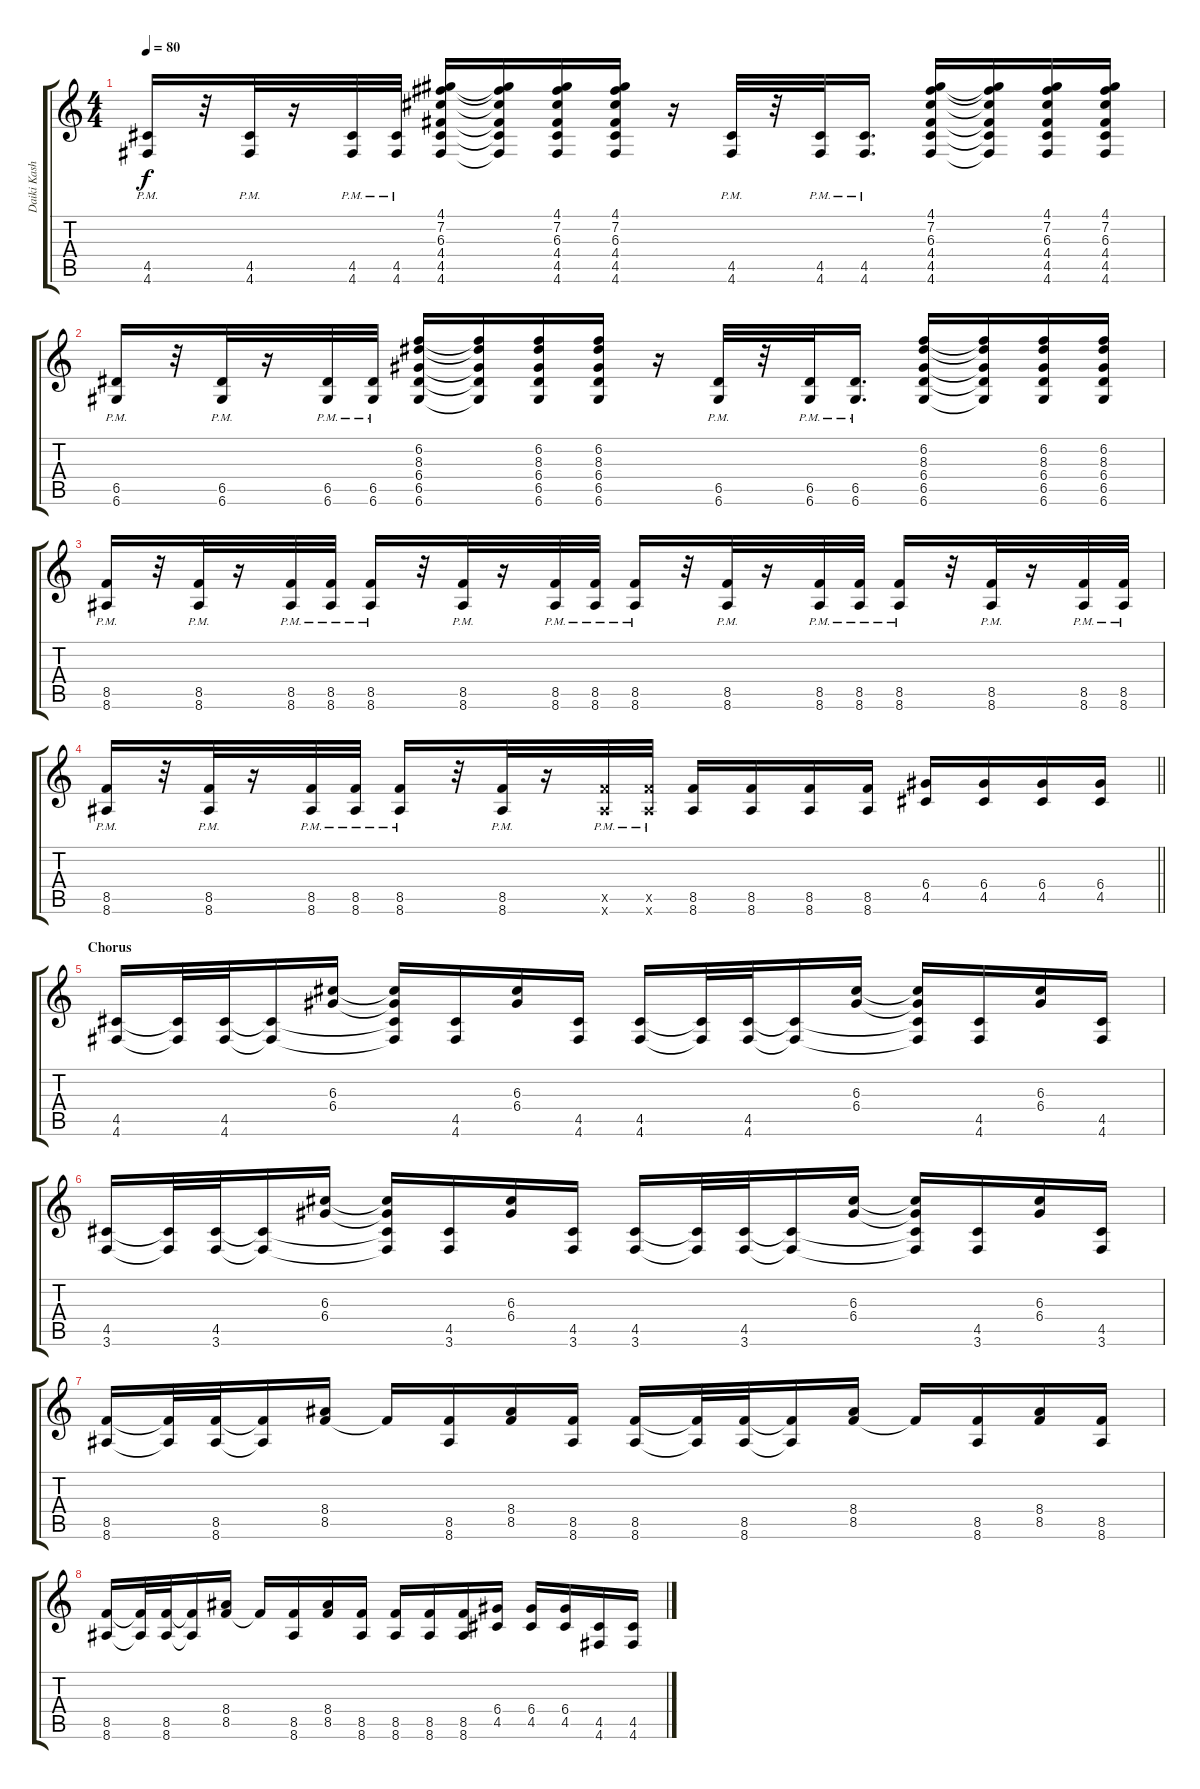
\track ("Daiki Kasho (Guitar 2)" "Daiki Kash") {instrument distortionguitar}
\staff {score tabs}
\tuning (E4 B3 G3 D3 A2 D2) {hide}
\ts (4 4)
\tempo 80
\clef g2
\ks c
(4.5{pm} 4.6).16{dy f} r.32 (4.5{pm} 4.6).32 r.16 (4.5{pm} 4.6).32 (4.5{pm} 4.6{pm}).32 (4.1 7.2 6.3 4.4 4.5 4.6).16 (4.1{t} 7.2{t} 6.3{t} 4.4{t} 4.5{t} 4.6{t}).16 (4.1 7.2 6.3 4.4 4.5 4.6).16 (4.1 7.2 6.3 4.4 4.5 4.6).16 r.16 (4.5{pm} 4.6).32 r.32 (4.5{pm} 4.6).32 (4.5{pm} 4.6).16{d} (4.1 7.2 6.3 4.4 4.5 4.6).16 (4.1{t} 7.2{t} 6.3{t} 4.4{t} 4.5{t} 4.6{t}).16 (4.1 7.2 6.3 4.4 4.5 4.6).16 (4.1 7.2 6.3 4.4 4.5 4.6).16 |
(6.5{pm} 6.6).16 r.32 (6.5{pm} 6.6).32 r.16 (6.5{pm} 6.6).32 (6.5{pm} 6.6{pm}).32 (6.2 8.3 6.4 6.5 6.6).16 (6.2{t} 8.3{t} 6.4{t} 6.5{t} 6.6{t}).16 (6.2 8.3 6.4 6.5 6.6).16 (6.2 8.3 6.4 6.5 6.6).16 r.16 (6.5{pm} 6.6).32 r.32 (6.5{pm} 6.6).32 (6.5{pm} 6.6).16{d} (6.2 8.3 6.4 6.5 6.6).16 (6.2{t} 8.3{t} 6.4{t} 6.5{t} 6.6{t}).16 (6.2 8.3 6.4 6.5 6.6).16 (6.2 8.3 6.4 6.5 6.6).16 |
(8.5{pm} 8.6).16 r.32 (8.5{pm} 8.6).32 r.16 (8.5{pm} 8.6).32 (8.5{pm} 8.6{pm}).32 (8.5{pm} 8.6).16 r.32 (8.5{pm} 8.6).32 r.16 (8.5{pm} 8.6).32 (8.5{pm} 8.6{pm}).32 (8.5{pm} 8.6).16 r.32 (8.5{pm} 8.6).32 r.16 (8.5{pm} 8.6).32 (8.5{pm} 8.6{pm}).32 (8.5{pm} 8.6).16 r.32 (8.5{pm} 8.6{pm}).32 r.16 (8.5{pm} 8.6{pm}).32 (8.5{pm} 8.6{pm}).32 |
\barLineRight lightlight
(8.5{pm} 8.6).16 r.32 (8.5{pm} 8.6).32 r.16 (8.5{pm} 8.6).32 (8.5{pm} 8.6{pm}).32 (8.5{pm} 8.6).16 r.32 (8.5{pm} 8.6).32 r.16 (8.5{pm x} 8.6{x}).32 (8.5{pm x} 8.6{pm x}).32 (8.5 8.6).16 (8.5 8.6).16 (8.5 8.6).16 (8.5 8.6).16 (6.4 4.5).16 (6.4 4.5).16 (6.4 4.5).16 (6.4 4.5).16 |
\section ("" "Chorus")
(4.5 4.6).16 (4.5{t} 4.6{t}).32 (4.5 4.6).32 (4.5{t} 4.6{t}).16 (6.3 6.4).16 (6.3{t} 6.4{t} 4.5{t} 4.6{t}).16 (4.5 4.6).16 (6.3 6.4).16 (4.5 4.6).16 (4.5 4.6).16 (4.5{t} 4.6{t}).32 (4.5 4.6).32 (4.5{t} 4.6{t}).16 (6.3 6.4).16 (6.3{t} 6.4{t} 4.5{t} 4.6{t}).16 (4.5 4.6).16 (6.3 6.4).16 (4.5 4.6).16 |
(4.5 3.6).16 (4.5{t} 3.6{t}).32 (4.5 3.6).32 (4.5{t} 3.6{t}).16 (6.3 6.4).16 (6.3{t} 6.4{t} 4.5{t} 3.6{t}).16 (4.5 3.6).16 (6.3 6.4).16 (4.5 3.6).16 (4.5 3.6).16 (4.5{t} 3.6{t}).32 (4.5 3.6).32 (4.5{t} 3.6{t}).16 (6.3 6.4).16 (6.3{t} 6.4{t} 4.5{t} 3.6{t}).16 (4.5 3.6).16 (6.3 6.4).16 (4.5 3.6).16 |
(8.5 8.6).16 (8.5{t} 8.6{t}).32 (8.5 8.6).32 (8.5{t} 8.6{t}).16 (8.4 8.5).16 8.5{t}.16 (8.5 8.6).16 (8.4 8.5).16 (8.5 8.6).16 (8.5 8.6).16 (8.5{t} 8.6{t}).32 (8.5 8.6).32 (8.5{t} 8.6{t}).16 (8.4 8.5).16 8.5{t}.16 (8.5 8.6).16 (8.4 8.5).16 (8.5 8.6).16 |
(8.5 8.6).16 (8.5{t} 8.6{t}).32 (8.5 8.6).32 (8.5{t} 8.6{t}).16 (8.4 8.5).16 8.5{t}.16 (8.5 8.6).16 (8.4 8.5).16 (8.5 8.6).16 (8.5 8.6).16 (8.5 8.6).16 (8.5 8.6).16 (6.4 4.5).16 (6.4 4.5).16 (6.4 4.5).16 (4.5 4.6).16 (4.5 4.6).16
